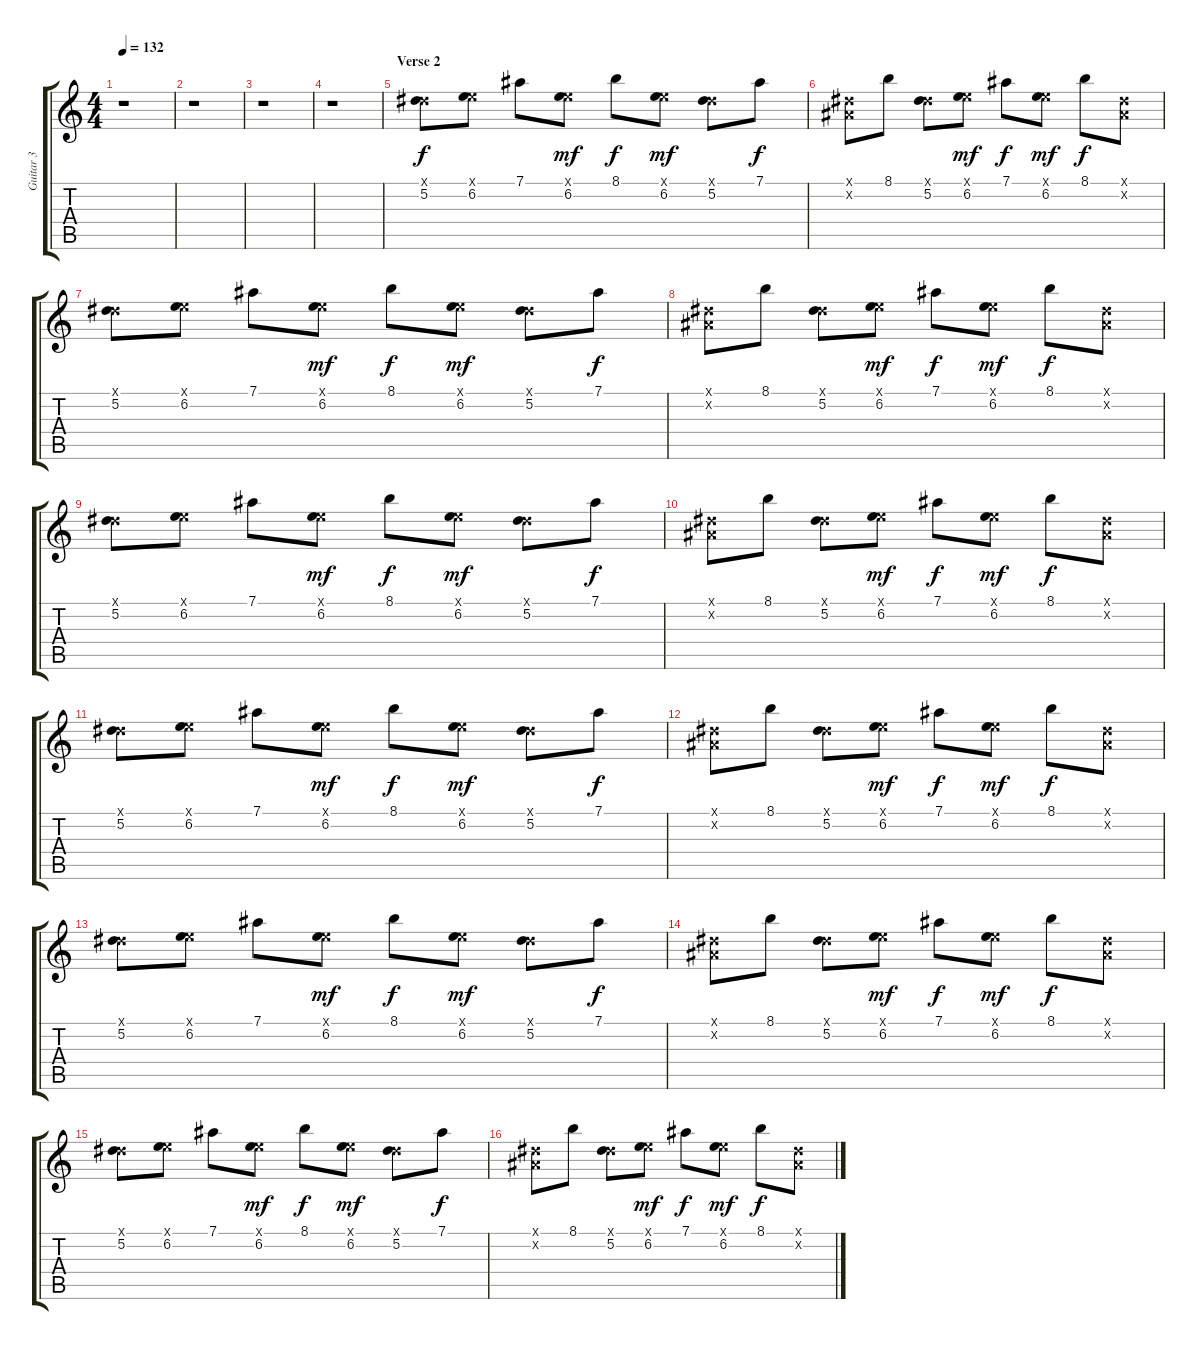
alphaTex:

\track ("Guitar 3" "Guitar 3") {instrument electricguitarclean}
\staff {score tabs}
\tuning (Eb4 Bb3 Gb3 Db3 Ab2 Db2) {hide}
\ts (4 4)
\tempo 132
\clef g2
\ks c
r.1{dy f} |
r.1 |
r.1 |
r.1 |
\section ("" "Verse 2")
(0.1{x} 5.2).8 (1.1{x} 6.2).8 7.1.8 (1.1{x} 6.2).8{dy mf} 8.1.8{dy f} (1.1{x} 6.2).8{dy mf} (0.1{x} 5.2).8 7.1.8{dy f} |
(0.1{x} 0.2{x}).8 8.1.8 (0.1{x} 5.2).8 (1.1{x} 6.2).8{dy mf} 7.1.8{dy f} (1.1{x} 6.2).8{dy mf} 8.1.8{dy f} (0.1{x} 0.2{x}).8 |
(0.1{x} 5.2).8 (1.1{x} 6.2).8 7.1.8 (1.1{x} 6.2).8{dy mf} 8.1.8{dy f} (1.1{x} 6.2).8{dy mf} (0.1{x} 5.2).8 7.1.8{dy f} |
(0.1{x} 0.2{x}).8 8.1.8 (0.1{x} 5.2).8 (1.1{x} 6.2).8{dy mf} 7.1.8{dy f} (1.1{x} 6.2).8{dy mf} 8.1.8{dy f} (0.1{x} 0.2{x}).8 |
(0.1{x} 5.2).8 (1.1{x} 6.2).8 7.1.8 (1.1{x} 6.2).8{dy mf} 8.1.8{dy f} (1.1{x} 6.2).8{dy mf} (0.1{x} 5.2).8 7.1.8{dy f} |
(0.1{x} 0.2{x}).8 8.1.8 (0.1{x} 5.2).8 (1.1{x} 6.2).8{dy mf} 7.1.8{dy f} (1.1{x} 6.2).8{dy mf} 8.1.8{dy f} (0.1{x} 0.2{x}).8 |
(0.1{x} 5.2).8 (1.1{x} 6.2).8 7.1.8 (1.1{x} 6.2).8{dy mf} 8.1.8{dy f} (1.1{x} 6.2).8{dy mf} (0.1{x} 5.2).8 7.1.8{dy f} |
(0.1{x} 0.2{x}).8 8.1.8 (0.1{x} 5.2).8 (1.1{x} 6.2).8{dy mf} 7.1.8{dy f} (1.1{x} 6.2).8{dy mf} 8.1.8{dy f} (0.1{x} 0.2{x}).8 |
(0.1{x} 5.2).8 (1.1{x} 6.2).8 7.1.8 (1.1{x} 6.2).8{dy mf} 8.1.8{dy f} (1.1{x} 6.2).8{dy mf} (0.1{x} 5.2).8 7.1.8{dy f} |
(0.1{x} 0.2{x}).8 8.1.8 (0.1{x} 5.2).8 (1.1{x} 6.2).8{dy mf} 7.1.8{dy f} (1.1{x} 6.2).8{dy mf} 8.1.8{dy f} (0.1{x} 0.2{x}).8 |
(0.1{x} 5.2).8 (1.1{x} 6.2).8 7.1.8 (1.1{x} 6.2).8{dy mf} 8.1.8{dy f} (1.1{x} 6.2).8{dy mf} (0.1{x} 5.2).8 7.1.8{dy f} |
(0.1{x} 0.2{x}).8 8.1.8 (0.1{x} 5.2).8 (1.1{x} 6.2).8{dy mf} 7.1.8{dy f} (1.1{x} 6.2).8{dy mf} 8.1.8{dy f} (0.1{x} 0.2{x}).8
